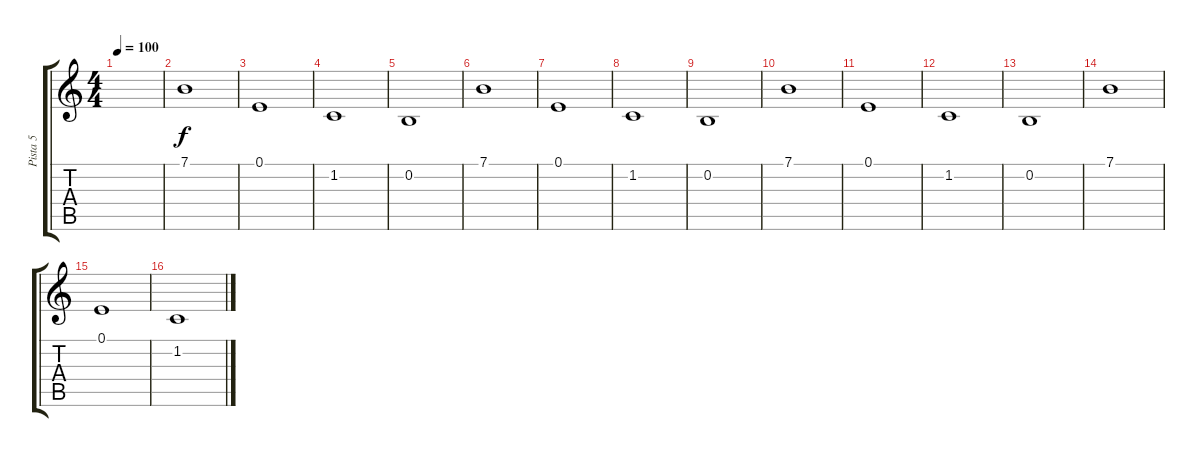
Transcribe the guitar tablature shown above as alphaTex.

\track ("Pista 5" "Pista 5") {instrument synthstrings2}
\staff {score tabs}
\tuning (E4 B3 G3 D3 A2 E2) {hide}
\ts (4 4)
\tempo 100
\clef g2
\ks c
|
7.1.1 |
0.1.1 |
1.2.1 |
0.2.1 |
7.1.1 |
0.1.1 |
1.2.1 |
0.2.1 |
7.1.1 |
0.1.1 |
1.2.1 |
0.2.1 |
7.1.1 |
0.1.1 |
1.2.1
